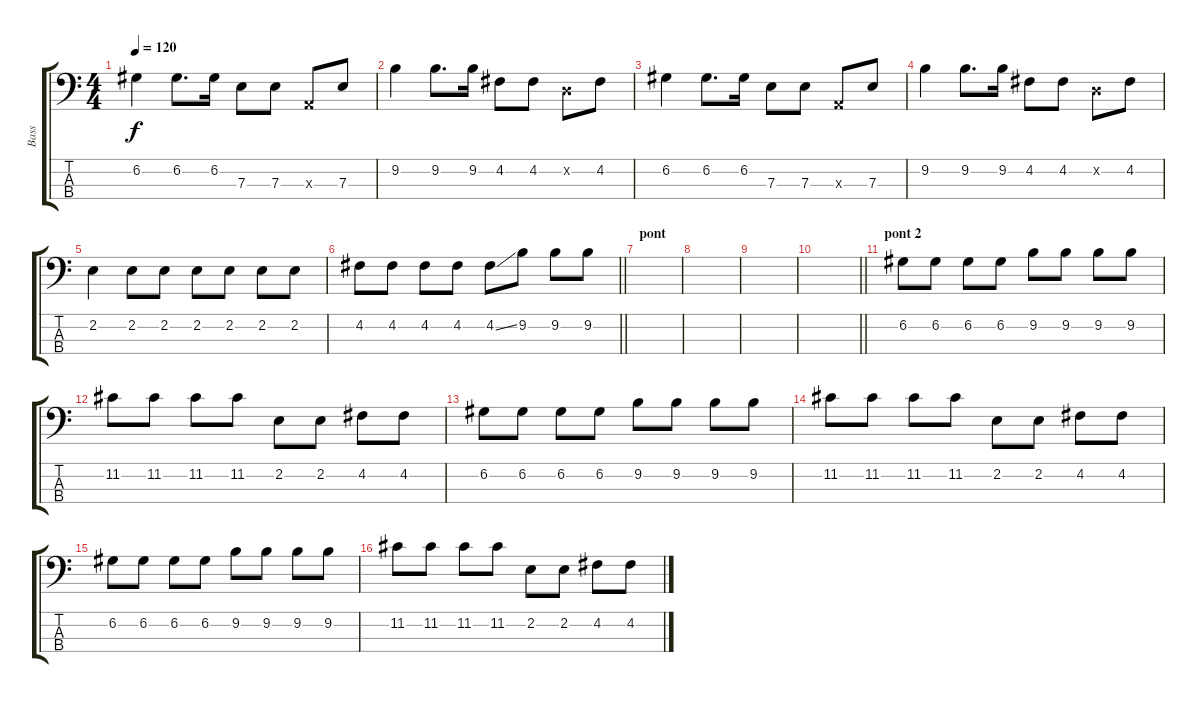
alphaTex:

\track ("Bass" "Bass") {instrument electricbasspick}
\staff {score tabs}
\tuning (G2 D2 A1 E1) {hide}
\ts (4 4)
\tempo 120
\clef f4
\ks c
6.2.4{dy f} 6.2.8{d} 6.2.16 7.3.8 7.3.8 0.3{x}.8 7.3.8 |
9.2.4 9.2.8{d} 9.2.16 4.2.8 4.2.8 0.2{x}.8 4.2.8 |
6.2.4 6.2.8{d} 6.2.16 7.3.8 7.3.8 0.3{x}.8 7.3.8 |
9.2.4 9.2.8{d} 9.2.16 4.2.8 4.2.8 0.2{x}.8 4.2.8 |
2.2.4 2.2.8 2.2.8 2.2.8 2.2.8 2.2.8 2.2.8 |
\barLineRight lightlight
4.2.8 4.2.8 4.2.8 4.2.8 4.2{ss}.8 9.2.8 9.2.8 9.2.8 |
\section ("" "pont")
|
|
|
\barLineRight lightlight
|
\section ("" "pont 2")
6.2.8 6.2.8 6.2.8 6.2.8 9.2.8 9.2.8 9.2.8 9.2.8 |
11.2.8 11.2.8 11.2.8 11.2.8 2.2.8 2.2.8 4.2.8 4.2.8 |
6.2.8 6.2.8 6.2.8 6.2.8 9.2.8 9.2.8 9.2.8 9.2.8 |
11.2.8 11.2.8 11.2.8 11.2.8 2.2.8 2.2.8 4.2.8 4.2.8 |
6.2.8 6.2.8 6.2.8 6.2.8 9.2.8 9.2.8 9.2.8 9.2.8 |
11.2.8 11.2.8 11.2.8 11.2.8 2.2.8 2.2.8 4.2.8 4.2.8
